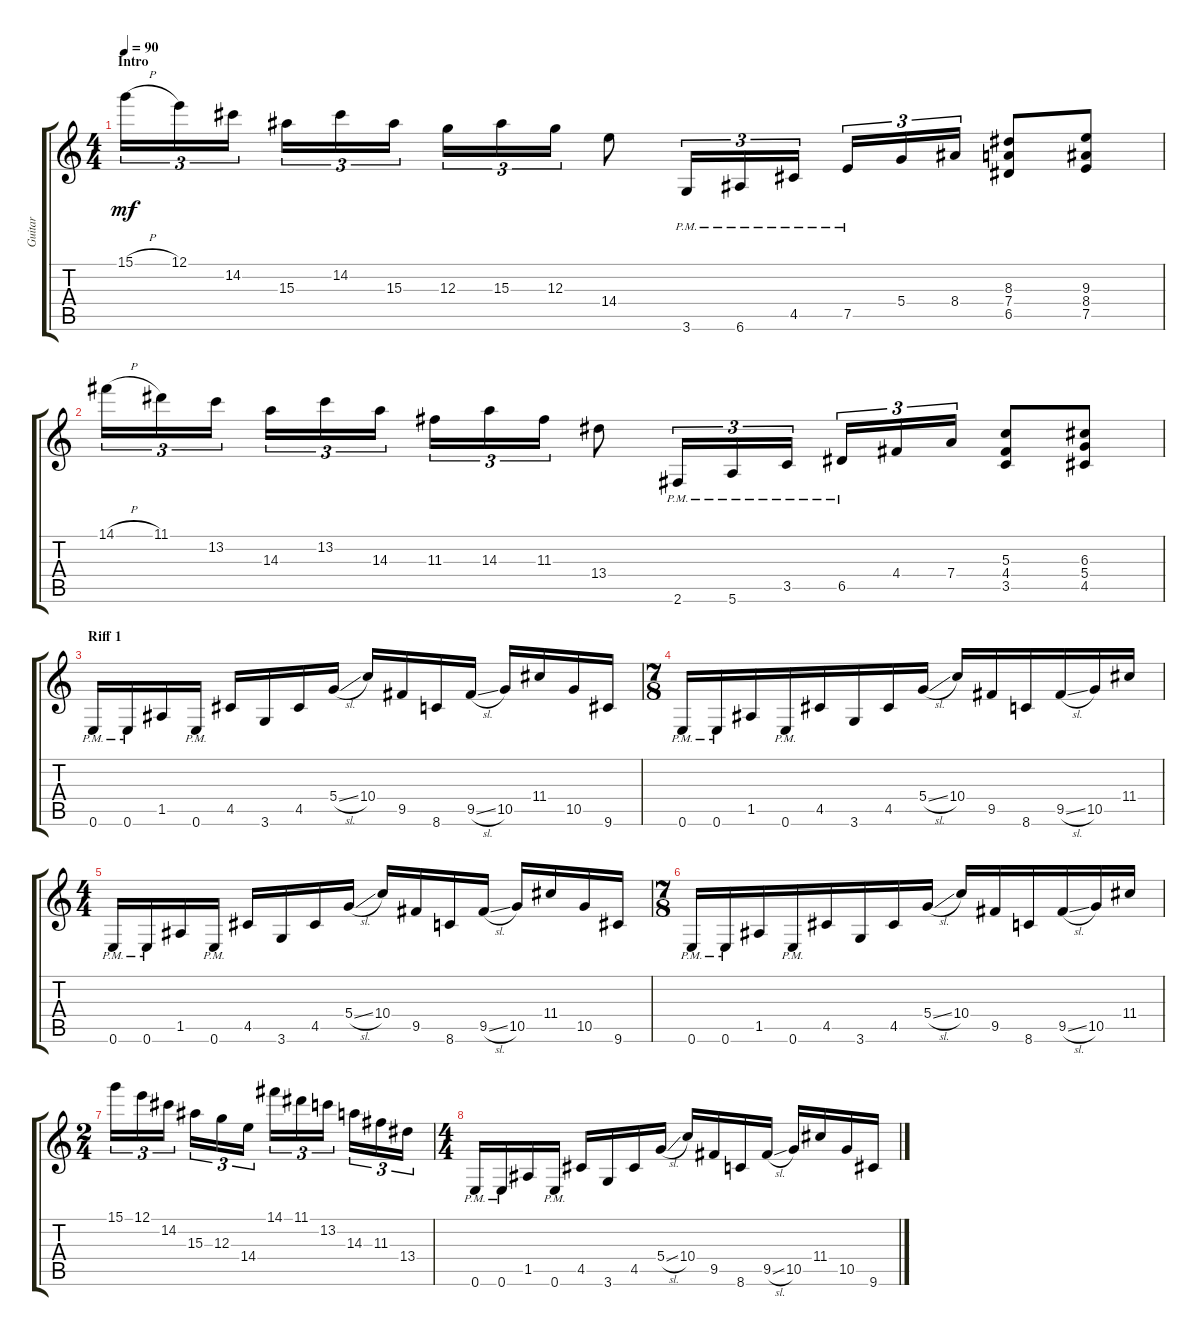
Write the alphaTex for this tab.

\track ("Guitar" "Guitar") {instrument distortionguitar}
\staff {score tabs}
\tuning (E4 B3 G3 D3 A2 E2) {hide}
\ts (4 4)
\section ("" "Intro")
\tempo 90
\clef g2
\ks c
15.1{h}.16{tu (3 2) dy mf instrument distortionguitar} 12.1.16{tu (3 2)} 14.2.16{tu (3 2)} 15.3.16{tu (3 2)} 14.2.16{tu (3 2)} 15.3.16{tu (3 2)} 12.3.16{tu (3 2)} 15.3.16{tu (3 2)} 12.3.16{tu (3 2)} 14.4.8 3.6{pm}.16{tu (3 2)} 6.6{pm}.16{tu (3 2)} 4.5{pm}.16{tu (3 2)} 7.5{pm}.16{tu (3 2)} 5.4.16{tu (3 2)} 8.4.16{tu (3 2)} (8.3 7.4 6.5).8 (9.3 8.4 7.5).8 |
14.1{h}.16{tu (3 2)} 11.1.16{tu (3 2)} 13.2.16{tu (3 2)} 14.3.16{tu (3 2)} 13.2.16{tu (3 2)} 14.3.16{tu (3 2)} 11.3.16{tu (3 2)} 14.3.16{tu (3 2)} 11.3.16{tu (3 2)} 13.4.8 2.6{pm}.16{tu (3 2)} 5.6{pm}.16{tu (3 2)} 3.5{pm}.16{tu (3 2)} 6.5{pm}.16{tu (3 2)} 4.4.16{tu (3 2)} 7.4.16{tu (3 2)} (5.3 4.4 3.5).8 (6.3 5.4 4.5).8 |
\section ("" "Riff 1")
0.6{pm}.16 0.6{pm}.16 1.5.16 0.6{pm}.16 4.5.16 3.6.16 4.5.16 5.4{sl}.16 10.4.16 9.5.16 8.6.16 9.5{sl}.16 10.5.16 11.4.16 10.5.16 9.6.16 |
\ts (7 8)
0.6{pm}.16 0.6{pm}.16 1.5.16 0.6{pm}.16 4.5.16 3.6.16 4.5.16 5.4{sl}.16 10.4.16 9.5.16 8.6.16 9.5{sl}.16 10.5.16 11.4.16 |
\ts (4 4)
0.6{pm}.16 0.6{pm}.16 1.5.16 0.6{pm}.16 4.5.16 3.6.16 4.5.16 5.4{sl}.16 10.4.16 9.5.16 8.6.16 9.5{sl}.16 10.5.16 11.4.16 10.5.16 9.6.16 |
\ts (7 8)
0.6{pm}.16 0.6{pm}.16 1.5.16 0.6{pm}.16 4.5.16 3.6.16 4.5.16 5.4{sl}.16 10.4.16 9.5.16 8.6.16 9.5{sl}.16 10.5.16 11.4.16 |
\ts (2 4)
15.1.16{tu (3 2)} 12.1.16{tu (3 2)} 14.2.16{tu (3 2)} 15.3.16{tu (3 2)} 12.3.16{tu (3 2)} 14.4.16{tu (3 2)} 14.1.16{tu (3 2)} 11.1.16{tu (3 2)} 13.2.16{tu (3 2)} 14.3.16{tu (3 2)} 11.3.16{tu (3 2)} 13.4.16{tu (3 2)} |
\ts (4 4)
0.6{pm}.16 0.6{pm}.16 1.5.16 0.6{pm}.16 4.5.16 3.6.16 4.5.16 5.4{sl}.16 10.4.16 9.5.16 8.6.16 9.5{sl}.16 10.5.16 11.4.16 10.5.16 9.6.16
